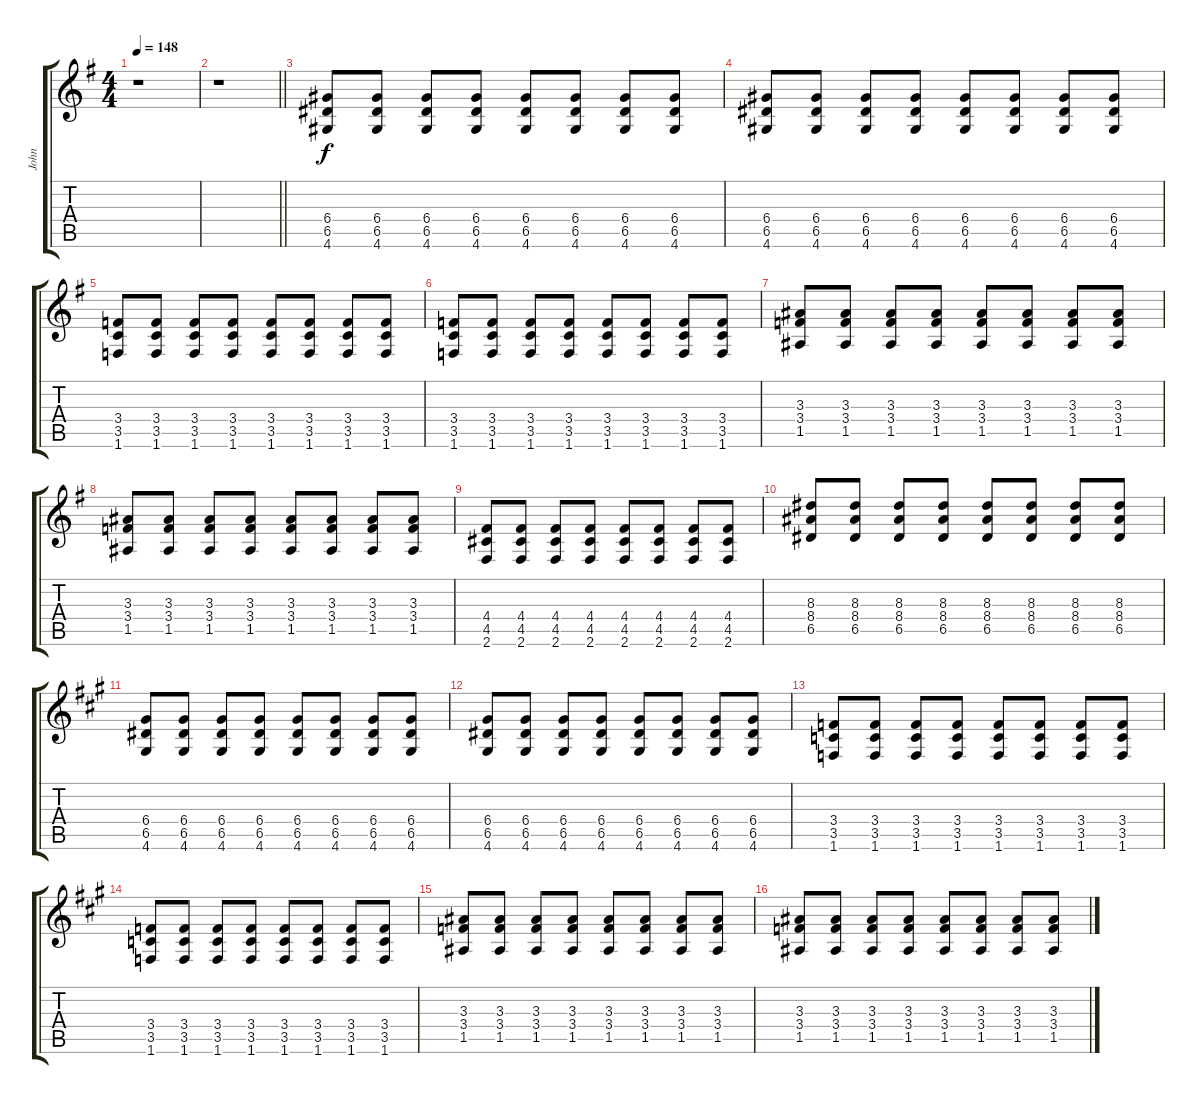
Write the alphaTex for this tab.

\track ("John" "John") {instrument acousticguitarsteel}
\staff {score tabs}
\tuning (E4 B3 G3 D3 A2 E2) {hide}
\ts (4 4)
\tempo 148
\clef g2
\ks g
r.1{dy fff} |
\barLineRight lightlight
r.1 |
(6.4 6.5 4.6).8{dy f} (6.4 6.5 4.6).8 (6.4 6.5 4.6).8 (6.4 6.5 4.6).8 (6.4 6.5 4.6).8 (6.4 6.5 4.6).8 (6.4 6.5 4.6).8 (6.4 6.5 4.6).8 |
(6.4 6.5 4.6).8 (6.4 6.5 4.6).8 (6.4 6.5 4.6).8 (6.4 6.5 4.6).8 (6.4 6.5 4.6).8 (6.4 6.5 4.6).8 (6.4 6.5 4.6).8 (6.4 6.5 4.6).8 |
(3.4 3.5 1.6).8 (3.4 3.5 1.6).8 (3.4 3.5 1.6).8 (3.4 3.5 1.6).8 (3.4 3.5 1.6).8 (3.4 3.5 1.6).8 (3.4 3.5 1.6).8 (3.4 3.5 1.6).8 |
(3.4 3.5 1.6).8 (3.4 3.5 1.6).8 (3.4 3.5 1.6).8 (3.4 3.5 1.6).8 (3.4 3.5 1.6).8 (3.4 3.5 1.6).8 (3.4 3.5 1.6).8 (3.4 3.5 1.6).8 |
(3.3 3.4 1.5).8 (3.3 3.4 1.5).8 (3.3 3.4 1.5).8 (3.3 3.4 1.5).8 (3.3 3.4 1.5).8 (3.3 3.4 1.5).8 (3.3 3.4 1.5).8 (3.3 3.4 1.5).8 |
(3.3 3.4 1.5).8 (3.3 3.4 1.5).8 (3.3 3.4 1.5).8 (3.3 3.4 1.5).8 (3.3 3.4 1.5).8 (3.3 3.4 1.5).8 (3.3 3.4 1.5).8 (3.3 3.4 1.5).8 |
(4.4 4.5 2.6).8 (4.4 4.5 2.6).8 (4.4 4.5 2.6).8 (4.4 4.5 2.6).8 (4.4 4.5 2.6).8 (4.4 4.5 2.6).8 (4.4 4.5 2.6).8 (4.4 4.5 2.6).8 |
(8.3 8.4 6.5).8 (8.3 8.4 6.5).8 (8.3 8.4 6.5).8 (8.3 8.4 6.5).8 (8.3 8.4 6.5).8 (8.3 8.4 6.5).8 (8.3 8.4 6.5).8 (8.3 8.4 6.5).8 |
\ks a
(6.4 6.5 4.6).8 (6.4 6.5 4.6).8 (6.4 6.5 4.6).8 (6.4 6.5 4.6).8 (6.4 6.5 4.6).8 (6.4 6.5 4.6).8 (6.4 6.5 4.6).8 (6.4 6.5 4.6).8 |
(6.4 6.5 4.6).8 (6.4 6.5 4.6).8 (6.4 6.5 4.6).8 (6.4 6.5 4.6).8 (6.4 6.5 4.6).8 (6.4 6.5 4.6).8 (6.4 6.5 4.6).8 (6.4 6.5 4.6).8 |
(3.4 3.5 1.6).8 (3.4 3.5 1.6).8 (3.4 3.5 1.6).8 (3.4 3.5 1.6).8 (3.4 3.5 1.6).8 (3.4 3.5 1.6).8 (3.4 3.5 1.6).8 (3.4 3.5 1.6).8 |
(3.4 3.5 1.6).8 (3.4 3.5 1.6).8 (3.4 3.5 1.6).8 (3.4 3.5 1.6).8 (3.4 3.5 1.6).8 (3.4 3.5 1.6).8 (3.4 3.5 1.6).8 (3.4 3.5 1.6).8 |
(3.3 3.4 1.5).8 (3.3 3.4 1.5).8 (3.3 3.4 1.5).8 (3.3 3.4 1.5).8 (3.3 3.4 1.5).8 (3.3 3.4 1.5).8 (3.3 3.4 1.5).8 (3.3 3.4 1.5).8 |
(3.3 3.4 1.5).8 (3.3 3.4 1.5).8 (3.3 3.4 1.5).8 (3.3 3.4 1.5).8 (3.3 3.4 1.5).8 (3.3 3.4 1.5).8 (3.3 3.4 1.5).8 (3.3 3.4 1.5).8
